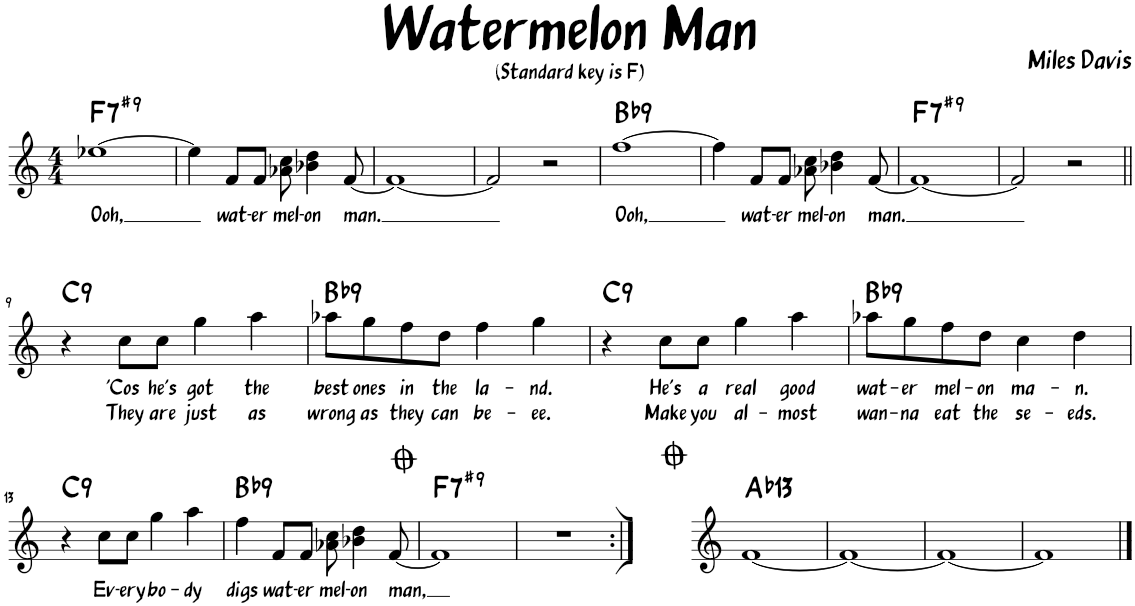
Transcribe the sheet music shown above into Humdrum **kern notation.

**kern	**text	**text	**harte
*part1	*part1	*part1	*part1
*staff1	*staff1	*staff1	*
*I"Piano	*	*	*
*I'Pno.	*	*	*
*clefG2	*	*	*
*k[]	*	*	*
*M4/4	*	*	*
=1	=1	=1	=1
!	!LO:LY:b	!	!LO:H:kt=7
[1ee-X	Ooh,	.	F:7(#9)
=2	=2	=2	=2
4ee-\]	.	.	.
!	!LO:LY:b	!	!
8f/L	wat-	.	.
!	!LO:LY:b	!	!
8f/J	-er	.	.
!	!LO:LY:b	!	!
8a-X\ 8cc\	mel-	.	.
!	!LO:LY:b	!	!
4b-X\ 4dd\	-on	.	.
!	!LO:LY:b	!	!
[8f/	man.	.	.
=3	=3	=3	=3
1f_	.	.	.
=4	=4	=4	=4
2f/]	.	.	.
2r	.	.	.
=5	=5	=5	=5
!	!LO:LY:b	!	!LO:H:kt=9
[1ff	Ooh,	.	Bb:9
=6	=6	=6	=6
4ff\]	.	.	.
!	!LO:LY:b	!	!
8f/L	wat-	.	.
!	!LO:LY:b	!	!
8f/J	-er	.	.
!	!LO:LY:b	!	!
8a-X\ 8cc\	mel-	.	.
!	!LO:LY:b	!	!
4b-X\ 4dd\	-on	.	.
!	!LO:LY:b	!	!
[8f/	man.	.	.
=7	=7	=7	=7
!	!	!	!LO:H:kt=7
1f_	.	.	F:7(#9)
=8	=8	=8	=8
2f/]	.	.	.
2r	.	.	.
!!LO:LB:g=z
=9||	=9||	=9||	=9||
!	!	!	!LO:H:kt=9
4r	.	.	C:9
!	!LO:LY:b	!LO:LY:b	!
8cc\L	'Cos	They	.
!	!LO:LY:b	!LO:LY:b	!
8cc\J	he's	are	.
!	!LO:LY:b	!LO:LY:b	!
4gg\	got	just	.
!	!LO:LY:b	!LO:LY:b	!
4aa\	the	as	.
=10	=10	=10	=10
!	!LO:LY:b	!LO:LY:b	!LO:H:kt=9
8aa-X\L	best	wrong	Bb:9
!	!LO:LY:b	!LO:LY:b	!
8gg\	ones	as	.
!	!LO:LY:b	!LO:LY:b	!
8ff\	in	they	.
!	!LO:LY:b	!LO:LY:b	!
8dd\J	the	can	.
!	!LO:LY:b	!LO:LY:b	!
4ff\	la-	be-	.
!	!LO:LY:b	!LO:LY:b	!
4gg\	-nd.	-ee.	.
=11	=11	=11	=11
!	!	!	!LO:H:kt=9
4r	.	.	C:9
!	!LO:LY:b	!LO:LY:b	!
8cc\L	He's	Make	.
!	!LO:LY:b	!LO:LY:b	!
8cc\J	a	you	.
!	!LO:LY:b	!LO:LY:b	!
4gg\	real	al-	.
!	!LO:LY:b	!LO:LY:b	!
4aa\	good	-most	.
=12	=12	=12	=12
!	!LO:LY:b	!LO:LY:b	!LO:H:kt=9
8aa-X\L	wat-	wan-	Bb:9
!	!LO:LY:b	!LO:LY:b	!
8gg\	-er	-na	.
!	!LO:LY:b	!LO:LY:b	!
8ff\	mel-	eat	.
!	!LO:LY:b	!LO:LY:b	!
8dd\J	-on	the	.
!	!LO:LY:b	!LO:LY:b	!
4cc\	ma-	se-	.
!	!LO:LY:b	!LO:LY:b	!
4dd\	-n.	-eds.	.
!!LO:LB:g=z
=13	=13	=13	=13
!	!	!	!LO:H:kt=9
4r	.	.	C:9
!	!LO:LY:b	!	!
8cc\L	Ev-	.	.
!	!LO:LY:b	!	!
8cc\J	-ery	.	.
!	!LO:LY:b	!	!
4gg\	bo-	.	.
!	!LO:LY:b	!	!
4aa\	-dy	.	.
=14	=14	=14	=14
!	!LO:LY:b	!	!LO:H:kt=9
4ff\	digs	.	Bb:9
!	!LO:LY:b	!	!
8f/L	wat-	.	.
!	!LO:LY:b	!	!
8f/J	-er	.	.
!	!LO:LY:b	!	!
8a-X\ 8cc\	mel-	.	.
!	!LO:LY:b	!	!
4b-X\ 4dd\	-on	.	.
!	!LO:LY:b	!	!
[8f/	man,	.	.
=15	=15	=15	=15
!	!	!	!LO:H:kt=7
1f]	.	.	F:7(#9)
=16	=16	=16	=16
1r	.	.	.
=17:|!	=17:|!	=17:|!	=17:|!
!	!	!	!LO:H:kt=13
[1f	.	.	Ab:9(11,13)
=18	=18	=18	=18
1f_	.	.	.
=19	=19	=19	=19
1f_	.	.	.
=20	=20	=20	=20
1f]	.	.	.
==	==	==	==
*-	*-	*-	*-
